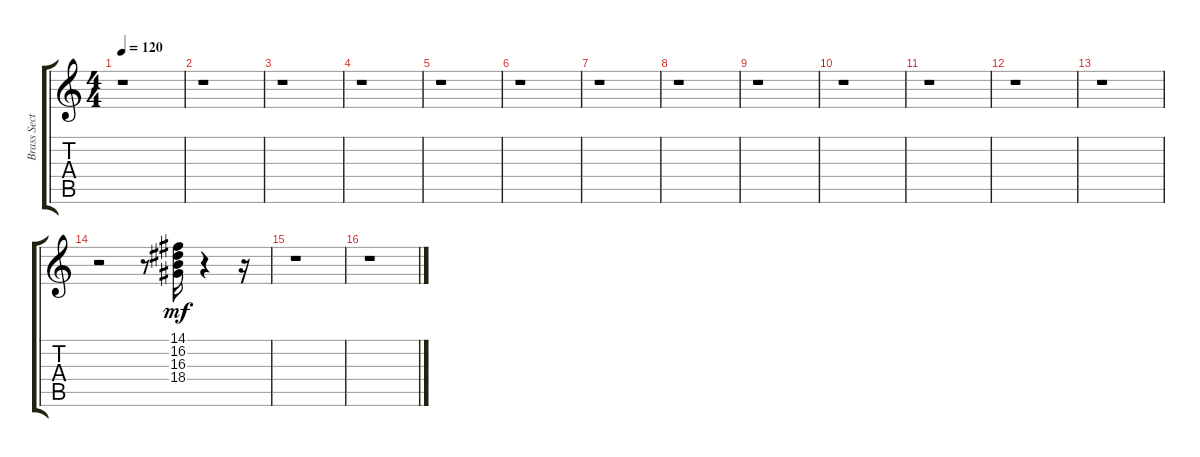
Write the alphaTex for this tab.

\track ("Brass Section" "Brass Sect") {instrument brasssection}
\staff {score tabs}
\tuning (E4 B3 G3 D3 A2 E2) {hide}
\ts (4 4)
\tempo 120
\clef g2
\ks c
r.1{dy mf} |
r.1 |
r.1 |
r.1 |
r.1 |
r.1 |
r.1 |
r.1 |
r.1 |
r.1 |
r.1 |
r.1 |
r.1 |
r.2 r.8 (14.1 16.2 16.3 18.4).16 r.4 r.16 |
r.1 |
r.1
